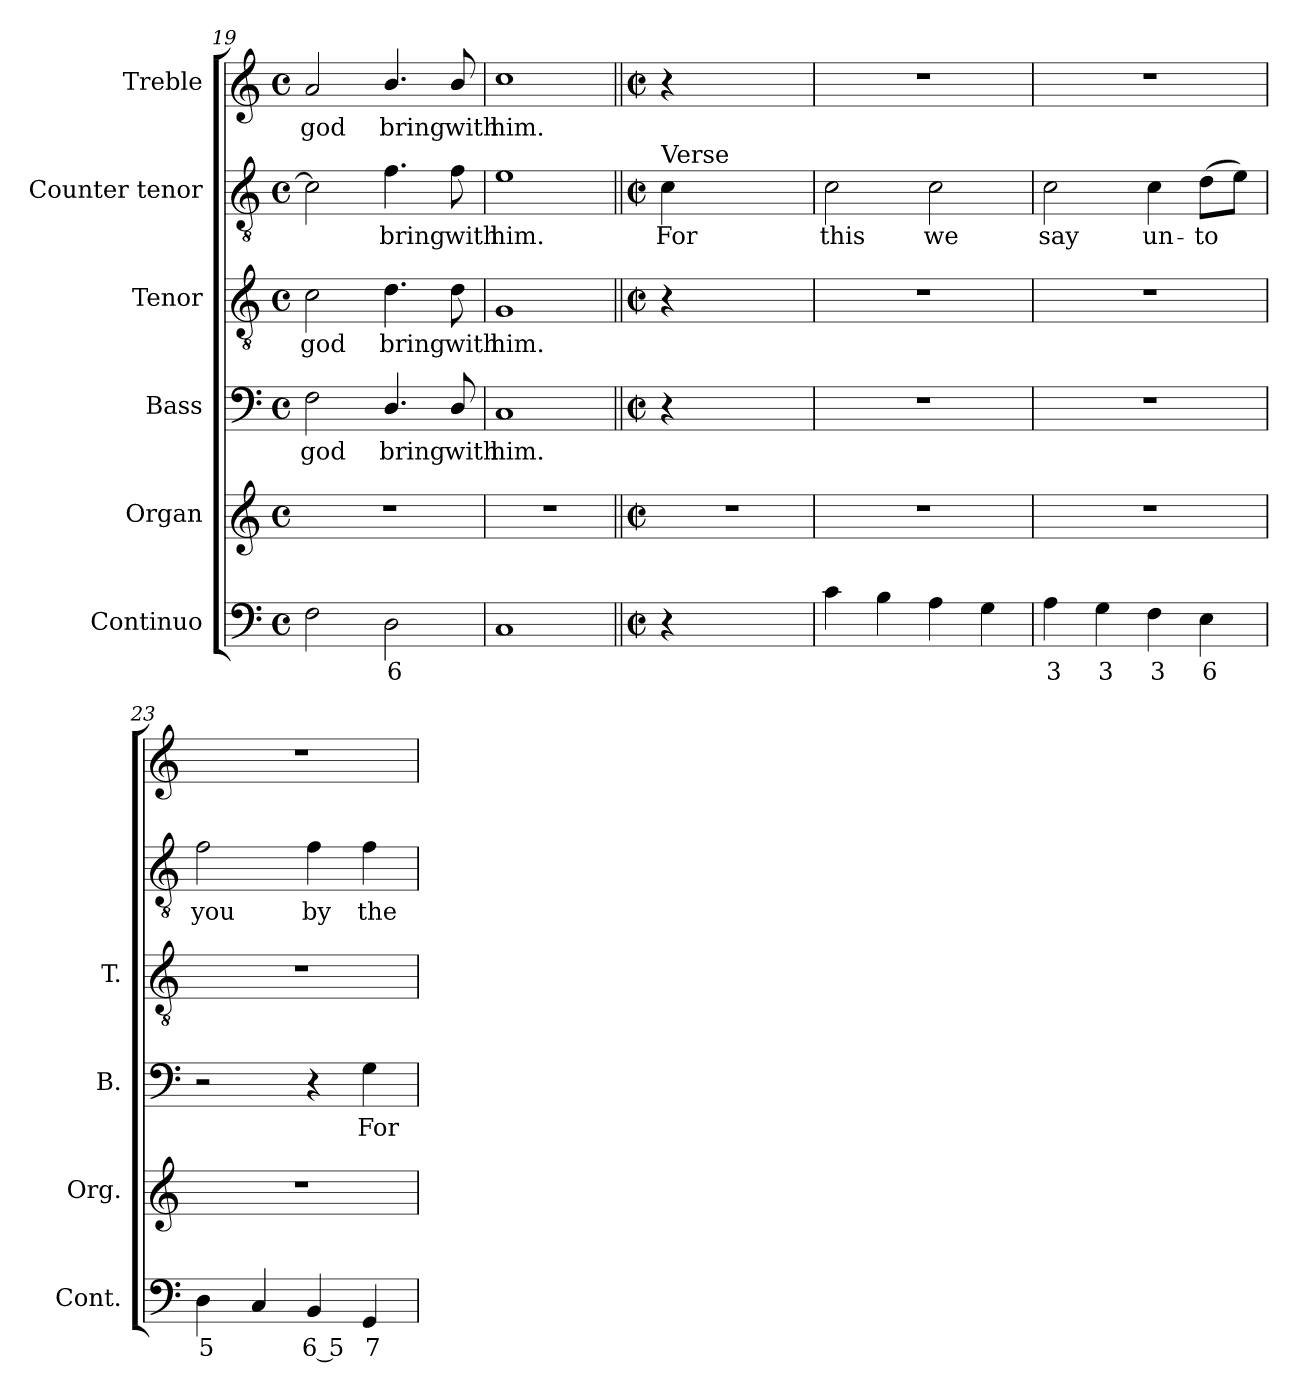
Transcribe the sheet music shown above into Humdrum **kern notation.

**kern	**text	**kern	**kern	**text	**kern	**text	**kern	**text	**kern	**text
*part6	*part6	*part5	*part4	*part4	*part3	*part3	*part2	*part2	*part1	*part1
*staff6	*staff6	*staff5	*staff4	*staff4	*staff3	*staff3	*staff2	*staff2	*staff1	*staff1
*I"Continuo	*	*I"Organ	*I"Bass	*	*I"Tenor	*	*I"Counter tenor	*	*I"Treble	*
*I'Cont.	*	*I'Org.	*I'B.	*	*I'T.	*	*	*	*	*
*clefF4	*	*clefG2	*clefF4	*	*clefGv2	*	*clefGv2	*	*clefG2	*
*	*	*	*	*	*ITrd7c12	*	*ITrd7c12	*	*	*
*k[]	*	*k[]	*k[]	*	*k[]	*	*k[]	*	*k[]	*
*C:	*	*C:	*C:	*	*C:	*	*C:	*	*C:	*
*M4/4	*	*M4/4	*M4/4	*	*M4/4	*	*M4/4	*	*M4/4	*
*met(c)	*	*met(c)	*met(c)	*	*met(c)	*	*met(c)	*	*met(c)	*
=19	=19	=19	=19	=19	=19	=19	=19	=19	=19	=19
!	!	!	!	!LO:LY:b:color=#000000	!	!	!	!	!	!
!	!	!	!	!	!	!LO:LY:b:color=#000000	!	!	!	!
!	!	!	!	!	!	!	!	!	!	!LO:LY:b:color=#000000
2Fi\	.	1r	2Fi\	god	2Ci\	god	2Ci\]	.	2ai/	god
!	!LO:LY:b:color=#000000	!	!	!	!	!	!	!	!	!
!	!	!	!	!LO:LY:b:color=#000000	!	!	!	!	!	!
!	!	!	!	!	!	!LO:LY:b:color=#000000	!	!	!	!
!	!	!	!	!	!	!	!	!LO:LY:b:color=#000000	!	!
!	!	!	!	!	!	!	!	!	!	!LO:LY:b:color=#000000
2Di\	6	.	4.Di/	bring	4.Di\	bring	4.Fi\	bring	4.bi/	bring
!	!	!	!	!LO:LY:b:color=#000000	!	!	!	!	!	!
!	!	!	!	!	!	!LO:LY:b:color=#000000	!	!	!	!
!	!	!	!	!	!	!	!	!LO:LY:b:color=#000000	!	!
!	!	!	!	!	!	!	!	!	!	!LO:LY:b:color=#000000
.	.	.	8Di/	with	8Di\	with	8Fi\	with	8bi/	with
=20	=20	=20	=20	=20	=20	=20	=20	=20	=20	=20
!	!	!	!	!LO:LY:b:color=#000000	!	!	!	!	!	!
!	!	!	!	!	!	!LO:LY:b:color=#000000	!	!	!	!
!	!	!	!	!	!	!	!	!LO:LY:b:color=#000000	!	!
!	!	!	!	!	!	!	!	!	!	!LO:LY:b:color=#000000
1Ci	.	1r	1Ci	him.	1GGi	him.	1Ei	him.	1cci	him.
!!LO:LB:g=z
=20||	=20||	=20||	=20||	=20||	=20||	=20||	=20||	=20||	=20||	=20||
*M2/2	*	*M2/2	*M2/2	*	*M2/2	*	*M2/2	*	*M2/2	*
*met(c|)	*	*met(c|)	*met(c|)	*	*met(c|)	*	*met(c|)	*	*met(c|)	*
!	!	!LO:N:vis=1	!	!	!	!	!	!	!	!
!	!	!	!	!	!	!	!LO:TX:a:t=Verse	!	!	!
!	!	!	!	!	!	!	!	!LO:LY:b:color=#000000	!	!
4r	.	1r	4r	.	4r	.	4Ci\	For	4r	.
2.ryy	.	.	2.ryy	.	2.ryy	.	2.ryy	.	2.ryy	.
=21	=21	=21	=21	=21	=21	=21	=21	=21	=21	=21
!	!	!	!	!	!	!	!	!LO:LY:b:color=#000000	!	!
4ci\	.	1r	1r	.	1r	.	2Ci\	this	1r	.
4Bi\	.	.	.	.	.	.	.	.	.	.
!	!	!	!	!	!	!	!	!LO:LY:b:color=#000000	!	!
4Ai\	.	.	.	.	.	.	2Ci\	we	.	.
4Gi\	.	.	.	.	.	.	.	.	.	.
=22	=22	=22	=22	=22	=22	=22	=22	=22	=22	=22
!	!LO:LY:b:color=#000000	!	!	!	!	!	!	!	!	!
!	!	!	!	!	!	!	!	!LO:LY:b:color=#000000	!	!
4Ai\	3	1r	1r	.	1r	.	2Ci\	say	1r	.
!	!LO:LY:b:color=#000000	!	!	!	!	!	!	!	!	!
4Gi\	3	.	.	.	.	.	.	.	.	.
!	!LO:LY:b:color=#000000	!	!	!	!	!	!	!	!	!
!	!	!	!	!	!	!	!	!LO:LY:b:color=#000000	!	!
4Fi\	3	.	.	.	.	.	4Ci\	un-	.	.
!	!LO:LY:b:color=#000000	!	!	!	!	!	!	!	!	!
!	!	!	!	!	!	!	!	!LO:LY:b:color=#000000	!	!
4Ei\	6	.	.	.	.	.	(8Di\L	-to	.	.
.	.	.	.	.	.	.	8Ei\J)	.	.	.
=23	=23	=23	=23	=23	=23	=23	=23	=23	=23	=23
!	!LO:LY:b:color=#000000	!	!	!	!	!	!	!	!	!
!	!	!	!	!	!	!	!	!LO:LY:b:color=#000000	!	!
4Di\	5	1r	2r	.	1r	.	2Fi\	you	1r	.
!	!LO:LY:b:color=#000000	!	!	!	!	!	!	!	!	!
4Ci/	_	.	.	.	.	.	.	.	.	.
!	!LO:LY:b:color=#000000	!	!	!	!	!	!	!	!	!
!	!	!	!	!	!	!	!	!LO:LY:b:color=#000000	!	!
4BBi/	6 5	.	4r	.	.	.	4Fi\	by	.	.
!	!LO:LY:b:color=#000000	!	!	!	!	!	!	!	!	!
!	!	!	!	!LO:LY:b:color=#000000	!	!	!	!	!	!
!	!	!	!	!	!	!	!	!LO:LY:b:color=#000000	!	!
4GGi/	7	.	4Gi\	For	.	.	4Fi\	the	.	.
=	=	=	=	=	=	=	=	=	=	=
*-	*-	*-	*-	*-	*-	*-	*-	*-	*-	*-
